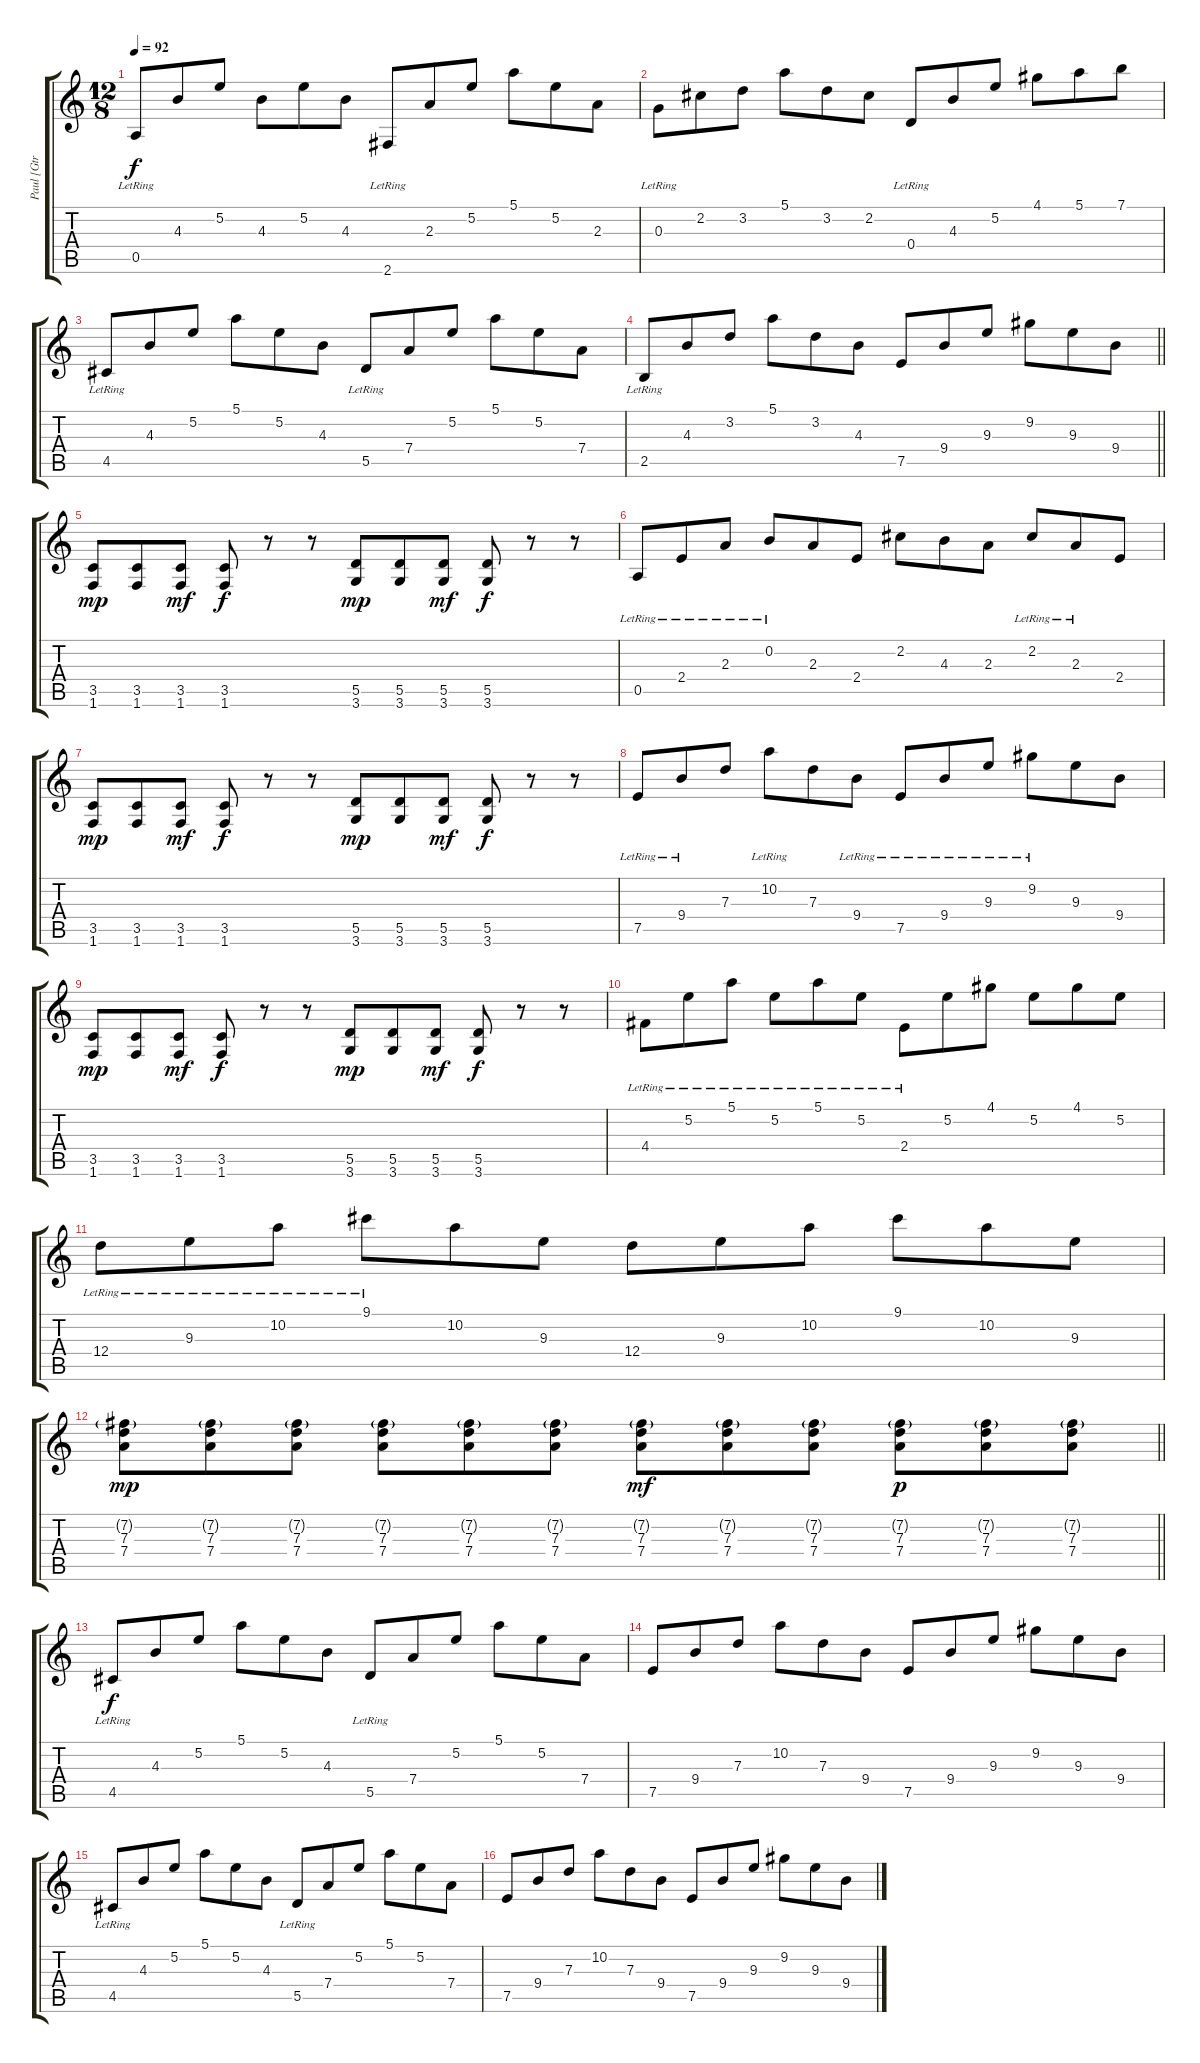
\track ("Paul [Gtr II]" "Paul [Gtr ") {instrument electricguitarclean}
\staff {score tabs}
\tuning (E4 B3 G3 D3 A2 E2) {hide}
\ts (12 8)
\tempo 92
\clef g2
\ks c
0.5{lr}.8{dy f} 4.3.8 5.2.8 4.3.8 5.2.8 4.3.8 2.6{lr}.8 2.3.8 5.2.8 5.1.8 5.2.8 2.3.8 |
0.3{lr}.8 2.2.8 3.2.8 5.1.8 3.2.8 2.2.8 0.4{lr}.8 4.3.8 5.2.8 4.1.8 5.1.8 7.1.8 |
4.5{lr}.8 4.3.8 5.2.8 5.1.8 5.2.8 4.3.8 5.5{lr}.8 7.4.8 5.2.8 5.1.8 5.2.8 7.4.8 |
\barLineRight lightlight
2.5{lr}.8 4.3.8 3.2.8 5.1.8 3.2.8 4.3.8 7.5.8 9.4.8 9.3.8 9.2.8 9.3.8 9.4.8 |
(3.5 1.6).8{dy mp} (3.5 1.6).8 (3.5 1.6).8{dy mf} (3.5 1.6).8{dy f} r.8 r.8 (5.5 3.6).8{dy mp} (5.5 3.6).8 (5.5 3.6).8{dy mf} (5.5 3.6).8{dy f} r.8 r.8 |
0.5{lr}.8 2.4{lr}.8 2.3{lr}.8 0.2{lr}.8 2.3.8 2.4.8 2.2.8 4.3.8 2.3.8 2.2{lr}.8 2.3{lr}.8 2.4.8 |
(3.5 1.6).8{dy mp} (3.5 1.6).8 (3.5 1.6).8{dy mf} (3.5 1.6).8{dy f} r.8 r.8 (5.5 3.6).8{dy mp} (5.5 3.6).8 (5.5 3.6).8{dy mf} (5.5 3.6).8{dy f} r.8 r.8 |
7.5{lr}.8 9.4{lr}.8 7.3.8 10.2{lr}.8 7.3.8 9.4{lr}.8 7.5{lr}.8 9.4{lr}.8 9.3{lr}.8 9.2{lr}.8 9.3.8 9.4.8 |
(3.5 1.6).8{dy mp} (3.5 1.6).8 (3.5 1.6).8{dy mf} (3.5 1.6).8{dy f} r.8 r.8 (5.5 3.6).8{dy mp} (5.5 3.6).8 (5.5 3.6).8{dy mf} (5.5 3.6).8{dy f} r.8 r.8 |
4.4{lr}.8 5.2{lr}.8 5.1{lr}.8 5.2{lr}.8 5.1{lr}.8 5.2{lr}.8 2.4{lr}.8 5.2.8 4.1.8 5.2.8 4.1.8 5.2.8 |
12.4{lr}.8 9.3{lr}.8 10.2{lr}.8 9.1{lr}.8 10.2.8 9.3.8 12.4.8 9.3.8 10.2.8 9.1.8 10.2.8 9.3.8 |
\barLineRight lightlight
(7.2{g} 7.3 7.4).8{dy mp} (7.2{g} 7.3 7.4).8 (7.2{g} 7.3 7.4).8 (7.2{g} 7.3 7.4).8 (7.2{g} 7.3 7.4).8 (7.2{g} 7.3 7.4).8 (7.2{g} 7.3 7.4).8{dy mf} (7.2{g} 7.3 7.4).8 (7.2{g} 7.3 7.4).8 (7.2{g} 7.3 7.4).8{dy p} (7.2{g} 7.3 7.4).8 (7.2{g} 7.3 7.4).8 |
4.5{lr}.8{dy f} 4.3.8 5.2.8 5.1.8 5.2.8 4.3.8 5.5{lr}.8 7.4.8 5.2.8 5.1.8 5.2.8 7.4.8 |
7.5.8 9.4.8 7.3.8 10.2.8 7.3.8 9.4.8 7.5.8 9.4.8 9.3.8 9.2.8 9.3.8 9.4.8 |
4.5{lr}.8 4.3.8 5.2.8 5.1.8 5.2.8 4.3.8 5.5{lr}.8 7.4.8 5.2.8 5.1.8 5.2.8 7.4.8 |
7.5.8 9.4.8 7.3.8 10.2.8 7.3.8 9.4.8 7.5.8 9.4.8 9.3.8 9.2.8 9.3.8 9.4.8
